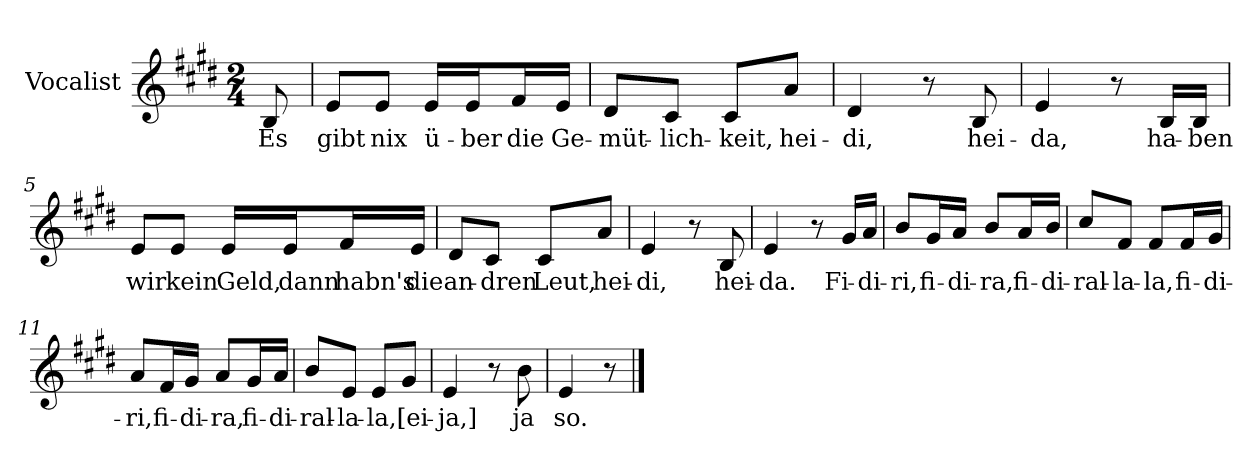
**kern	**text
*part1	*part1
*staff1	*staff1
*I"Vocalist	*
*k[f#c#g#d#]	*
*E:	*
*M2/4	*
=	=
8B	Es
=1	=1
8eL	gibt
8eJ	nix
16eLL	ü-
16eJ	-ber
16f#L	die
16eJJ	Ge-
=2	=2
8d#L	-müt-
8c#J	-lich-
8c#L	-keit,
8aJ	hei-
=3	=3
4d#	-di,
8r	.
8B	hei-
=4	=4
4e	-da,
8r	.
16BLL	ha-
16BJJ	-ben
=5	=5
8eL	wir
8eJ	kein
16eLL	Geld,
16eJ	dann
16f#L	habn's
16eJJ	die
=6	=6
8d#L	an-
8c#J	-dren
8c#L	Leut,
8aJ	hei-
=7	=7
4e	-di,
8r	.
8B	hei-
=8	=8
4e	-da.
8r	.
16g#LL	Fi-
16aJJ	-di-
=9	=9
8bL	-ri,
16g#L	fi-
16aJJ	-di-
8bL	-ra,
16aL	fi-
16bJJ	-di-
=10	=10
8cc#L	-ral-
8f#J	-la-
8f#L	-la,
16f#L	fi-
16g#JJ	-di-
=11	=11
8aL	-ri,
16f#L	fi-
16g#JJ	-di-
8aL	-ra,
16g#L	fi-
16aJJ	-di-
=12	=12
8bL	-ral-
8eJ	-la-
8eL	-la,
8g#J	[ei-
=13	=13
4e	-ja,]
8r	.
8b	ja
=14	=14
4e	so.
8r	.
==	==
*-	*-
